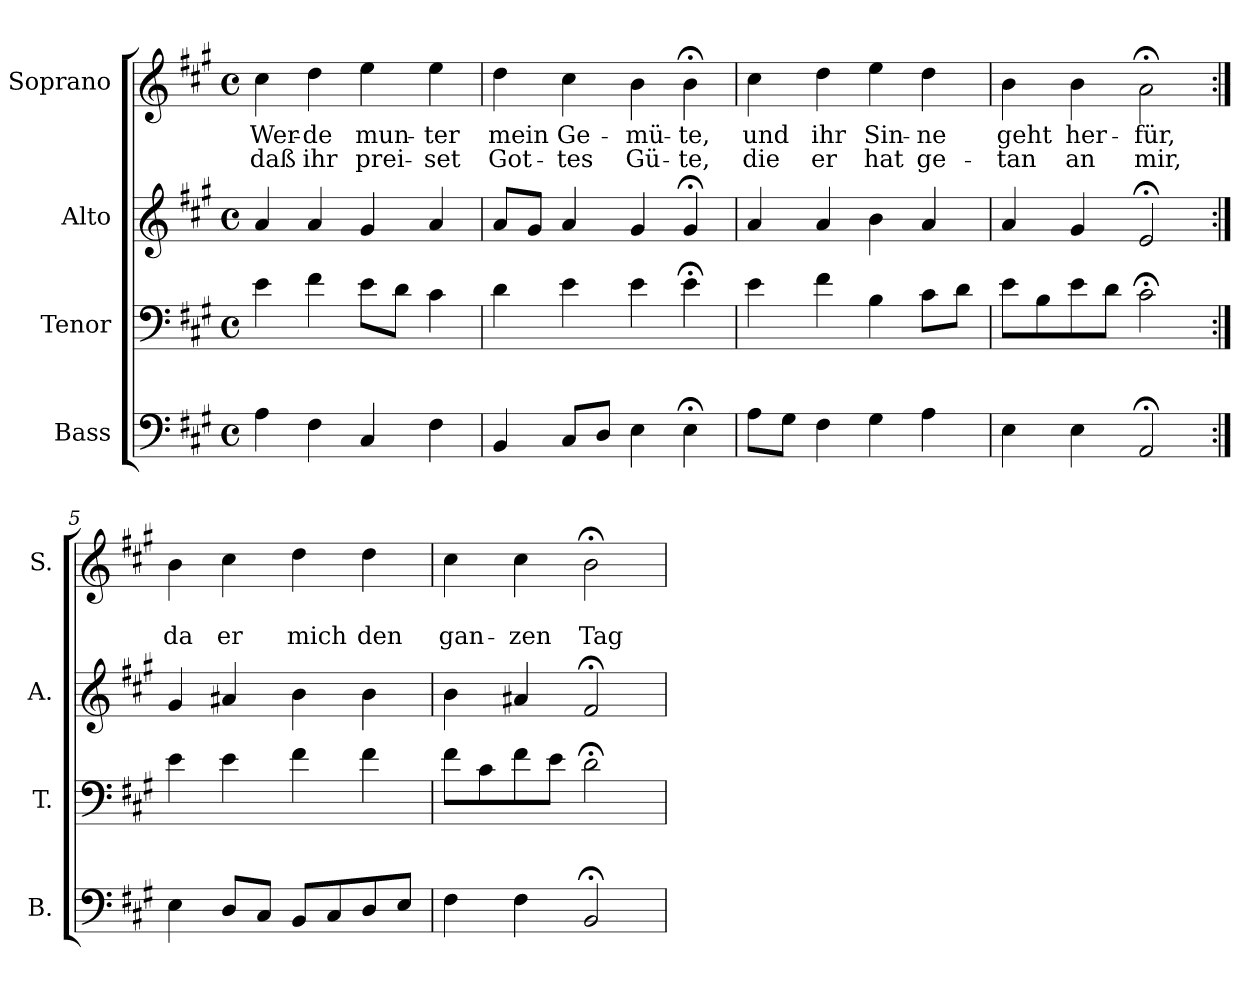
**kern	**kern	**kern	**kern	**text	**text
*part4	*part3	*part2	*part1	*part1	*part1
*staff4	*staff3	*staff2	*staff1	*staff1	*staff1
*I"Bass	*I"Tenor	*I"Alto	*I"Soprano	*	*
*I'B.	*I'T.	*I'A.	*I'S.	*	*
*clefF4	*clefF4	*clefG2	*clefG2	*	*
*k[f#c#g#]	*k[f#c#g#]	*k[f#c#g#]	*k[f#c#g#]	*	*
*A:	*A:	*A:	*A:	*	*
*M4/4	*M4/4	*M4/4	*M4/4	*	*
*met(c)	*met(c)	*met(c)	*met(c)	*	*
=1	=1	=1	=1	=1	=1
4A\	4e\	4a/	4cc#\	Wer-	daß
4F#\	4f#\	4a/	4dd\	-de	ihr
4C#/	8e\L	4g#/	4ee\	mun-	prei-
.	8d\J	.	.	.	.
4F#\	4c#\	4a/	4ee\	-ter	-set
=2	=2	=2	=2	=2	=2
4BB/	4d\	8a/L	4dd\	mein	Got-
.	.	8g#/J	.	.	.
8C#/L	4e\	4a/	4cc#\	Ge-	-tes
8D/J	.	.	.	.	.
4E\	4e\	4g#/	4b\	-mü-	Gü-
4E;<\	4e;<\	4g#;</	4b;<\	-te,	-te,
=3	=3	=3	=3	=3	=3
8A\L	4e\	4a/	4cc#\	und	die
8G#\J	.	.	.	.	.
4F#\	4f#\	4a/	4dd\	ihr	er
4G#\	4B\	4b\	4ee\	Sin-	hat
4A\	8c#\L	4a/	4dd\	-ne	ge-
.	8d\J	.	.	.	.
=4	=4	=4	=4	=4	=4
4E\	8e\L	4a/	4b\	geht	-tan
.	8B\	.	.	.	.
4E\	8e\	4g#/	4b\	her-	an
.	8d\J	.	.	.	.
2AA;</	2c#;<\	2e;</	2a;<\	-für,	mir,
!!LO:LB:g=z
=5:|!	=5:|!	=5:|!	=5:|!	=5:|!	=5:|!
4E\	4e\	4g#/	4b\	.	da
8D/L	4e\	4a#X/	4cc#\	.	er
8C#/J	.	.	.	.	.
8BB/L	4f#\	4b\	4dd\	.	mich
8C#/	.	.	.	.	.
8D/	4f#\	4b\	4dd\	.	den
8E/J	.	.	.	.	.
=6	=6	=6	=6	=6	=6
4F#\	8f#\L	4b\	4cc#\	.	gan-
.	8c#\	.	.	.	.
4F#\	8f#\	4a#X/	4cc#\	.	-zen
.	8e\J	.	.	.	.
2BB;</	2d;<\	2f#;</	2b;<\	.	Tag
=	=	=	=	=	=
*-	*-	*-	*-	*-	*-
